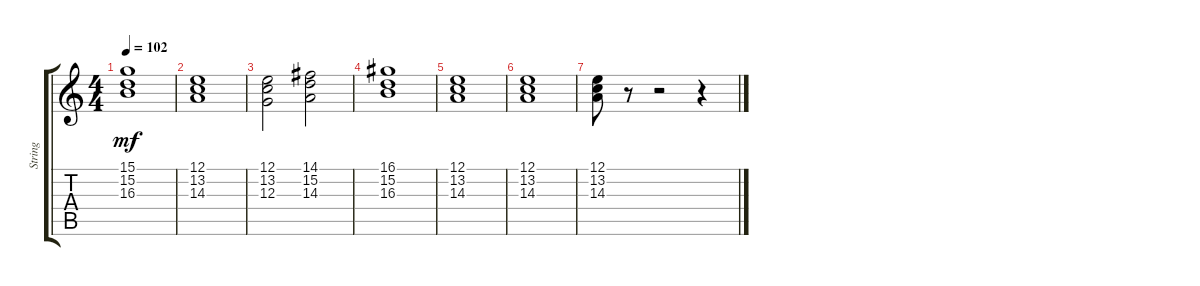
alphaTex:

\track ("String" "String") {instrument stringensemble1}
\staff {score tabs}
\tuning (E4 B3 G3 D3 A2 E2) {hide}
\ts (4 4)
\tempo 102
\clef g2
\ks c
(15.1 15.2 16.3).1{dy mf} |
(12.1 13.2 14.3).1 |
(12.1 13.2 12.3).2 (14.1 15.2 14.3).2 |
(16.1 15.2 16.3).1 |
(12.1 13.2 14.3).1 |
(12.1 13.2 14.3).1 |
(12.1 13.2 14.3).8 r.8 r.2 r.4
